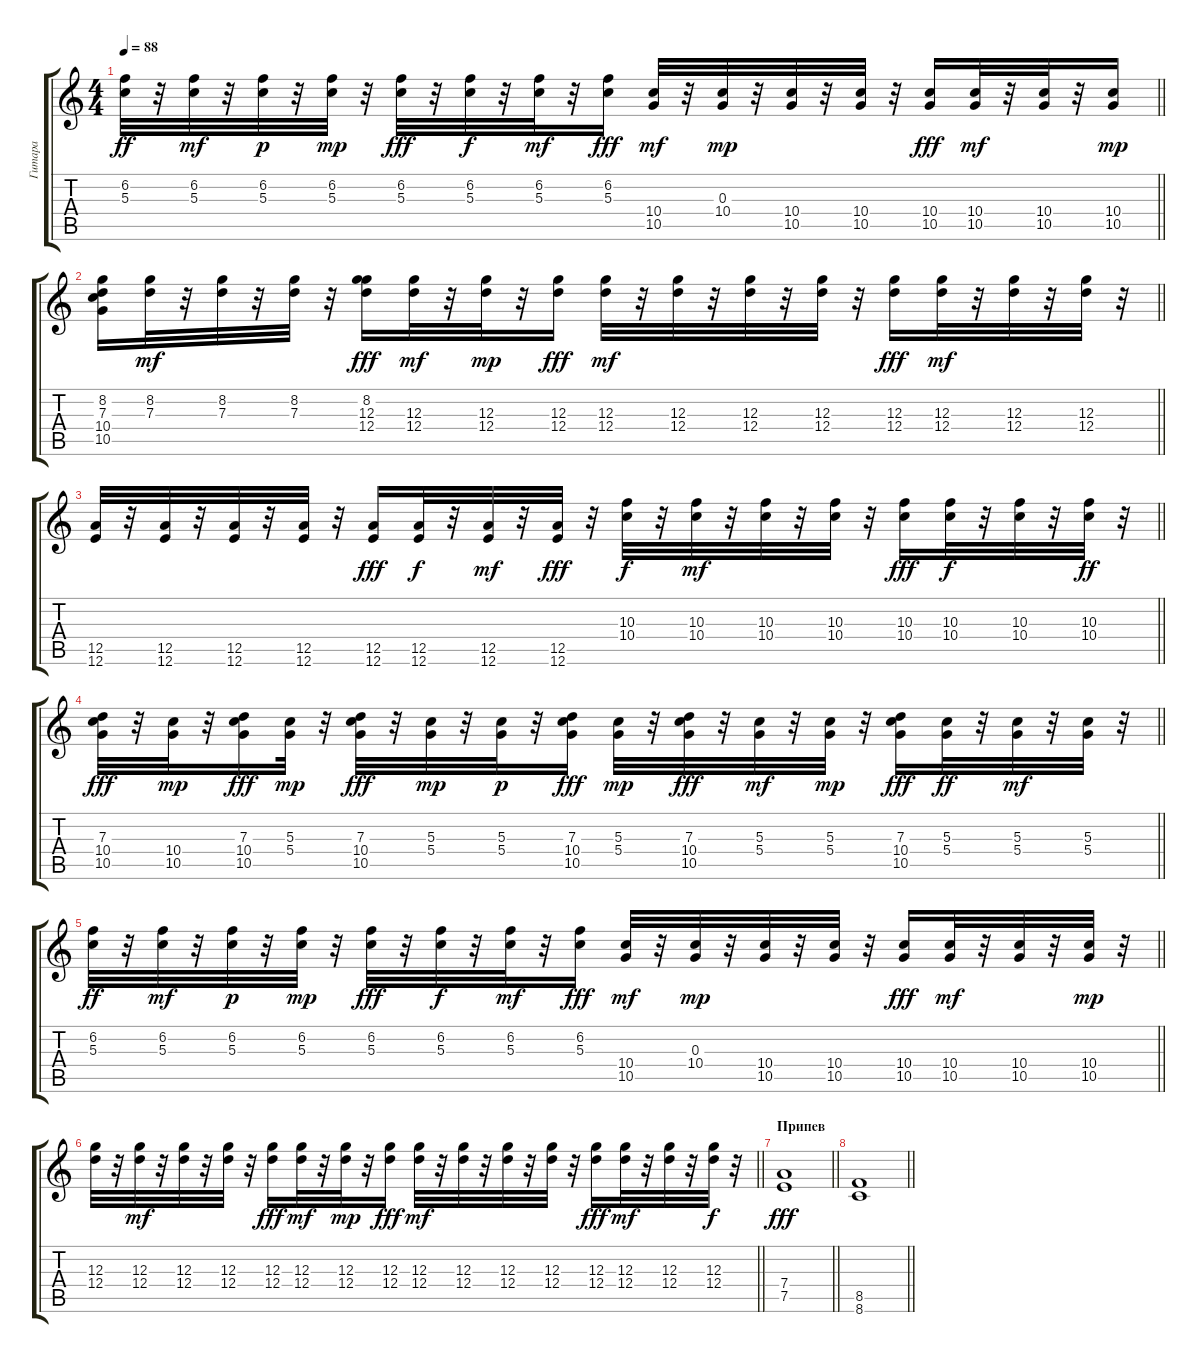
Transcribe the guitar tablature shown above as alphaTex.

\track ("Гитара" "Гитара") {solo instrument overdrivenguitar}
\staff {score tabs}
\tuning (E4 B3 G3 D3 A2 E2) {hide}
\ts (4 4)
\tempo 88
\clef g2
\barLineRight lightlight
\ks aminor
(6.2 5.3).32{dy ff} r.32 (6.2 5.3).32{dy mf} r.32 (6.2 5.3).32{dy p} r.32 (6.2 5.3).32{dy mp} r.32 (6.2 5.3).32{dy fff} r.32 (6.2 5.3).32{dy f} r.32 (6.2 5.3).32{dy mf} r.32 (6.2 5.3).16{dy fff} (10.4 10.5).32{dy mf} r.32 (0.3 10.4).32{dy mp} r.32 (10.4 10.5).32 r.32 (10.4 10.5).32 r.32 (10.4 10.5).16{dy fff} (10.4 10.5).32{dy mf} r.32 (10.4 10.5).32 r.32 (10.4 10.5).16{dy mp} |
\barLineRight lightlight
(8.2 7.3 10.4 10.5).16 (8.2 7.3).32{dy mf} r.32 (8.2 7.3).32 r.32 (8.2 7.3).32 r.32 (8.2 12.3 12.4).16{dy fff} (12.3 12.4).32{dy mf} r.32 (12.3 12.4).32{dy mp} r.32 (12.3 12.4).16{dy fff} (12.3 12.4).32{dy mf} r.32 (12.3 12.4).32 r.32 (12.3 12.4).32 r.32 (12.3 12.4).32 r.32 (12.3 12.4).16{dy fff} (12.3 12.4).32{dy mf} r.32 (12.3 12.4).32 r.32 (12.3 12.4).32 r.32 |
\barLineRight lightlight
(12.5 12.6).32 r.32 (12.5 12.6).32 r.32 (12.5 12.6).32 r.32 (12.5 12.6).32 r.32 (12.5 12.6).16{dy fff} (12.5 12.6).32{dy f} r.32 (12.5 12.6).32{dy mf} r.32 (12.5 12.6).32{dy fff} r.32 (10.3 10.4).32{dy f} r.32 (10.3 10.4).32{dy mf} r.32 (10.3 10.4).32 r.32 (10.3 10.4).32 r.32 (10.3 10.4).16{dy fff} (10.3 10.4).32{dy f} r.32 (10.3 10.4).32 r.32 (10.3 10.4).32{dy ff} r.32 |
\barLineRight lightlight
(7.3 10.4 10.5).32{dy fff} r.32 (10.4 10.5).32{dy mp} r.32 (7.3 10.4 10.5).16{dy fff} (5.3 5.4).32{dy mp} r.32 (7.3 10.4 10.5).32{dy fff} r.32 (5.3 5.4).32{dy mp} r.32 (5.3 5.4).32{dy p} r.32 (7.3 10.4 10.5).16{dy fff} (5.3 5.4).32{dy mp} r.32 (7.3 10.4 10.5).32{dy fff} r.32 (5.3 5.4).32{dy mf} r.32 (5.3 5.4).32{dy mp} r.32 (7.3 10.4 10.5).16{dy fff} (5.3 5.4).32{dy ff} r.32 (5.3 5.4).32{dy mf} r.32 (5.3 5.4).32 r.32 |
\barLineRight lightlight
(6.2 5.3).32{dy ff} r.32 (6.2 5.3).32{dy mf} r.32 (6.2 5.3).32{dy p} r.32 (6.2 5.3).32{dy mp} r.32 (6.2 5.3).32{dy fff} r.32 (6.2 5.3).32{dy f} r.32 (6.2 5.3).32{dy mf} r.32 (6.2 5.3).16{dy fff} (10.4 10.5).32{dy mf} r.32 (0.3 10.4).32{dy mp} r.32 (10.4 10.5).32 r.32 (10.4 10.5).32 r.32 (10.4 10.5).16{dy fff} (10.4 10.5).32{dy mf} r.32 (10.4 10.5).32 r.32 (10.4 10.5).32{dy mp} r.32 |
\barLineRight lightlight
(12.3 12.4).32 r.32 (12.3 12.4).32{dy mf} r.32 (12.3 12.4).32 r.32 (12.3 12.4).32 r.32 (12.3 12.4).16{dy fff} (12.3 12.4).32{dy mf} r.32 (12.3 12.4).32{dy mp} r.32 (12.3 12.4).16{dy fff} (12.3 12.4).32{dy mf} r.32 (12.3 12.4).32 r.32 (12.3 12.4).32 r.32 (12.3 12.4).32 r.32 (12.3 12.4).16{dy fff} (12.3 12.4).32{dy mf} r.32 (12.3 12.4).32 r.32 (12.3 12.4).32{dy f} r.32 |
\section ("" "Припев")
\barLineRight lightlight
(7.4 7.5).1{dy fff} |
\barLineRight lightlight
(8.5 8.6).1
